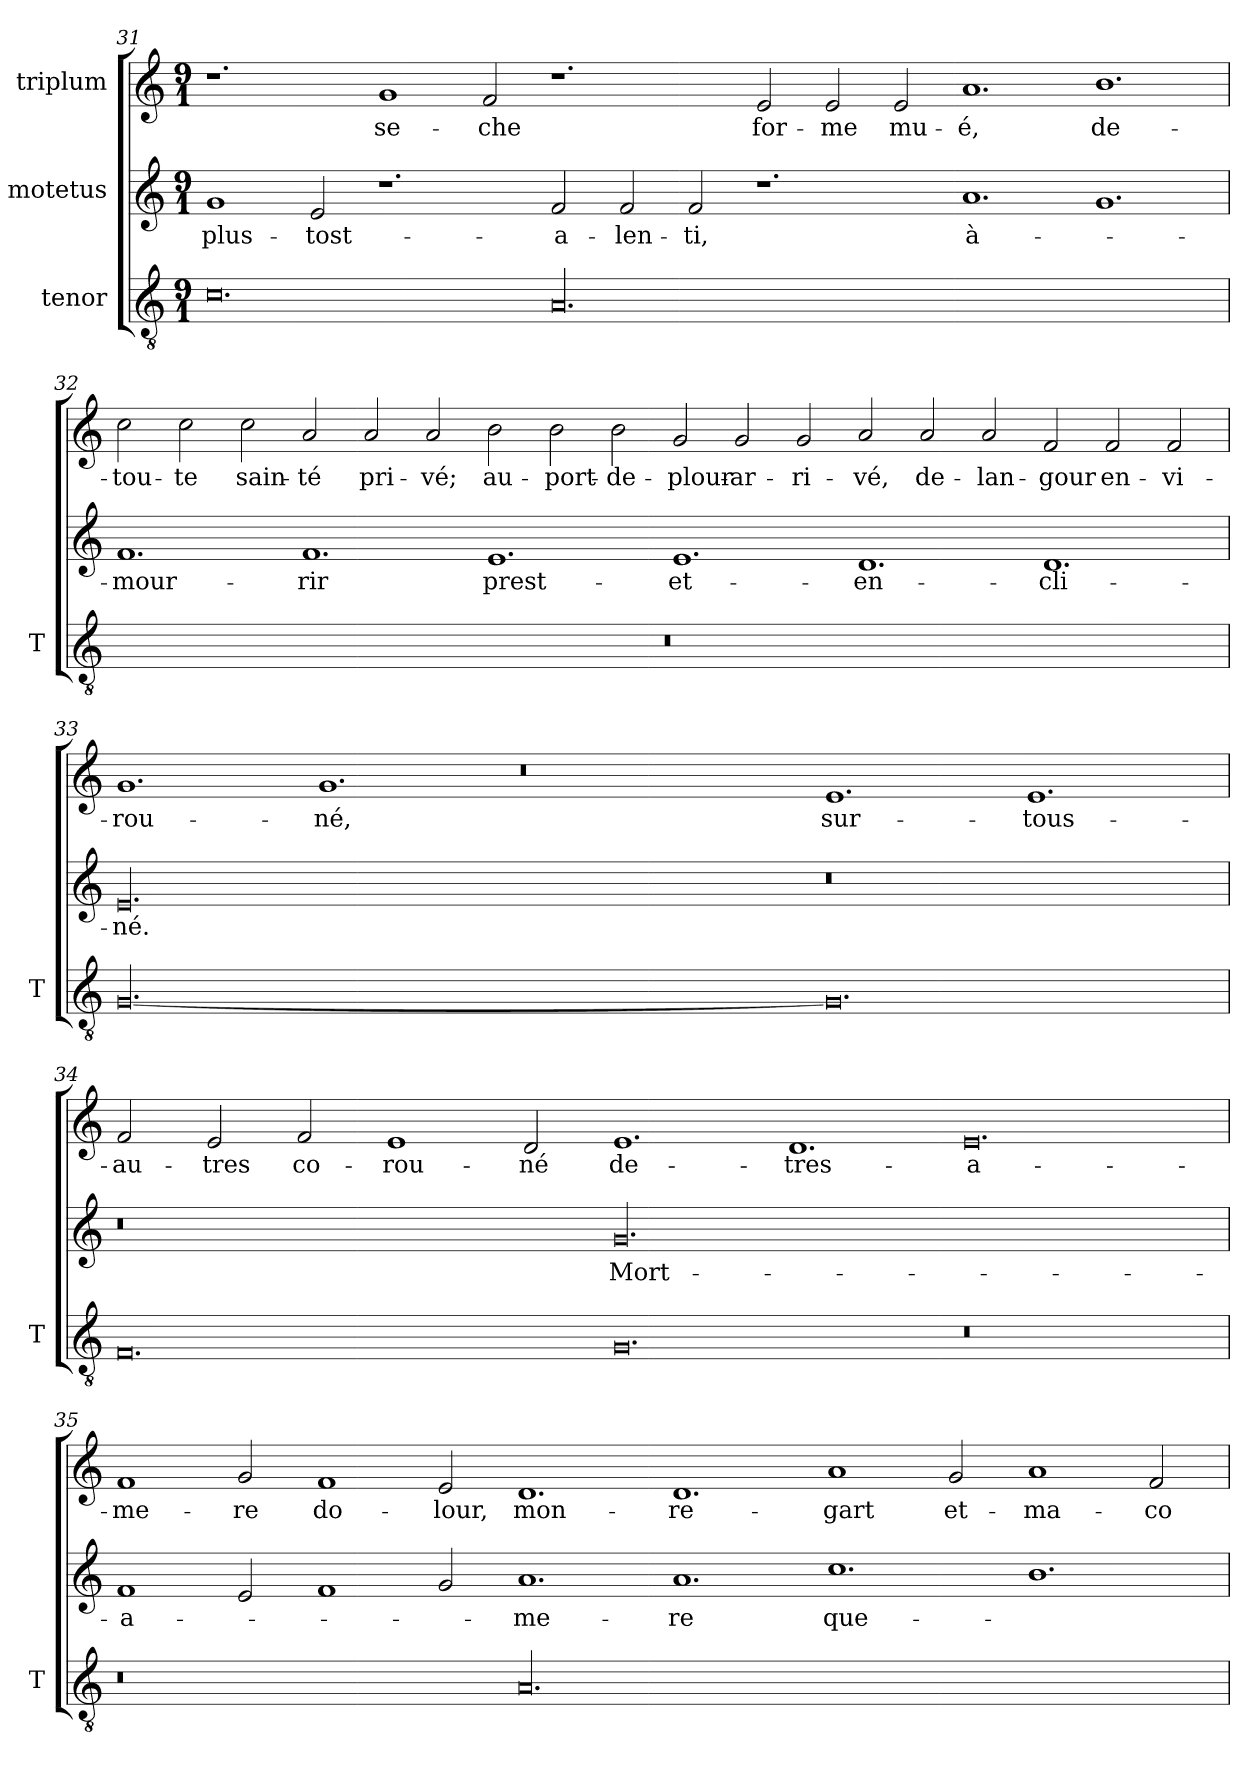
**kern	**kern	**text	**kern	**text
*part3	*part2	*part2	*part1	*part1
*staff3	*staff2	*staff2	*staff1	*staff1
*I"tenor	*I"motetus	*	*I"triplum	*
*I'T	*	*	*	*
!!LO:LB:g=z
*clefGv2	*clefG2	*	*clefG2	*
*k[]	*k[]	*	*k[]	*
*C:	*C:	*	*C:	*
*M9/1	*M9/1	*	*M9/1	*
=31	=31	=31	=31	=31
0.c\	1g/	plus-	1.r	.
.	2e/	tost-	.	.
.	1.r	.	1g/	se-
.	.	.	2f/	-che
00.A/	2f/	a-	1.r	.
.	2f/	-len-	.	.
.	2f/	-ti,	.	.
.	1.r	.	2e/	for-
.	.	.	2e/	-me
.	.	.	2e/	mu-
.	1.a/	à-	1.a/	-é,
.	1.g/	.	1.b\	de-
!!LO:LB:g=z
=32	=32	=32	=32	=32
1%9r	1.f/	mour-	2cc\	tou-
.	.	.	2cc\	-te
.	.	.	2cc\	sain-
.	1.f/	-rir	2a/	-té
.	.	.	2a/	pri-
.	.	.	2a/	-vé;
.	1.e/	prest-	2b\	au-
.	.	.	2b\	port-
.	.	.	2b\	de-
.	1.e/	et-	2g/	plour-
.	.	.	2g/	ar-
.	.	.	2g/	-ri-
.	1.d/	en-	2a/	-vé,
.	.	.	2a/	de-
.	.	.	2a/	lan-
.	1.d/	-cli-	2f/	-gour
.	.	.	2f/	en-
.	.	.	2f/	-vi-
=33	=33	=33	=33	=33
[00.G/	00.e/	-né.	1.g/	-rou-
.	.	.	1.g/	-né,
.	.	.	0.r	.
0.G/]	0.r	.	1.e/	sur-
.	.	.	1.e/	tous-
!!LO:PB:g=z
=34	=34	=34	=34	=34
0.F/	0.r	.	2f/	au-
.	.	.	2e/	-tres
.	.	.	2f/	co-
.	.	.	1e/	-rou-
.	.	.	2d/	-né
0.G/	00.g/	Mort-	1.e/	de-
.	.	.	1.d/	tres-
0.r	.	.	0.e/	a-
=35	=35	=35	=35	=35
0.r	1f/	a-	1f/	-me-
.	2e/	.	2g/	-re
.	1f/	.	1f/	do-
.	2g/	.	2e/	-lour,
00.A/	1.a/	-me-	1.d/	mon-
.	1.a/	-re	1.d/	re-
.	1.cc\	que-	1a/	-gart
.	.	.	2g/	et-
.	1.b\	.	1a/	ma-
.	.	.	2f/	co-
=	=	=	=	=
*-	*-	*-	*-	*-
